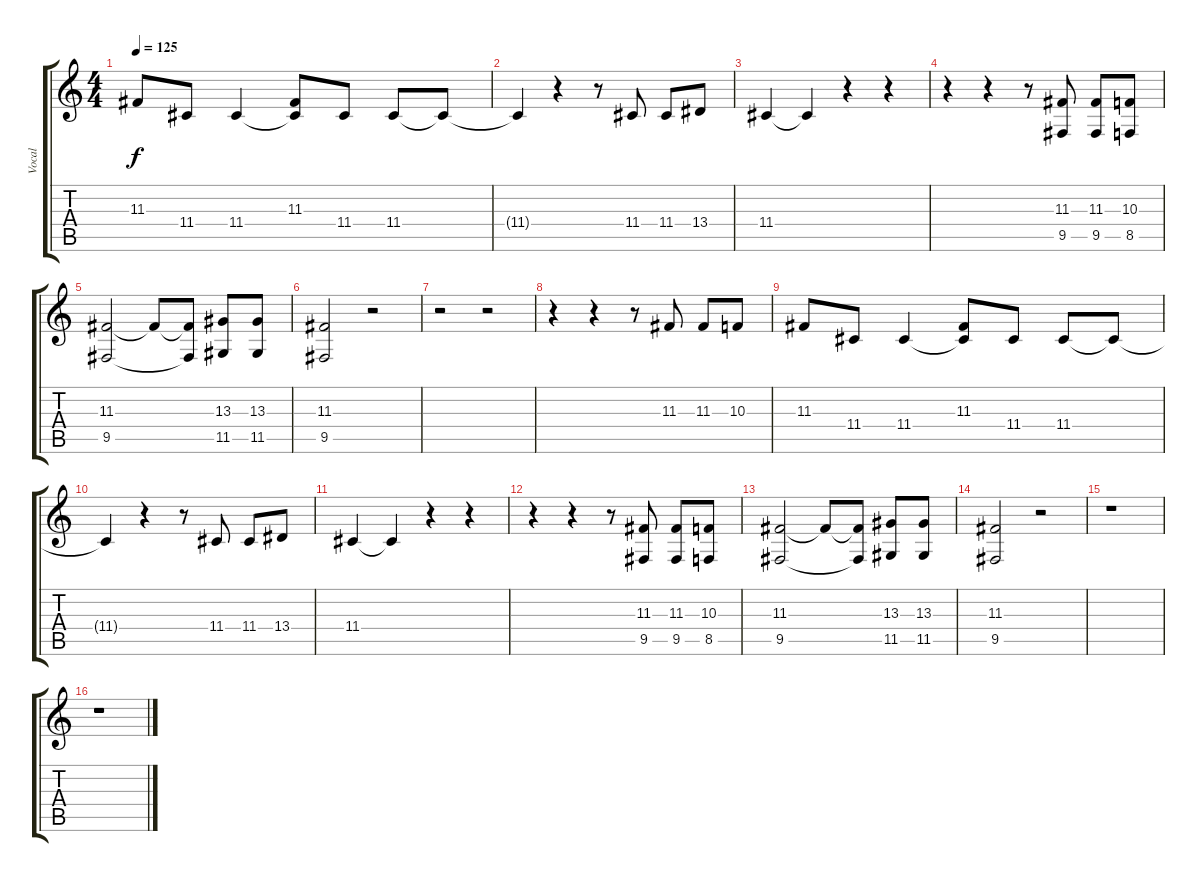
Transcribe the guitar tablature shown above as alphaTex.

\track ("Vocal" "Vocal") {instrument flute}
\staff {score tabs}
\tuning (E4 B3 G3 D3 A2 E2) {hide}
\ts (4 4)
\tempo 125
\clef g2
\ks c
11.3.8{dy f} 11.4.8 11.4.4 (11.3 11.4{t}).8 11.4.8 11.4.8 11.4{t}.8 |
11.4{t}.4 r.4 r.8 11.4.8 11.4.8 13.4.8 |
11.4.4 11.4{t}.4 r.4 r.4 |
r.4 r.4 r.8 (11.3 9.5).8 (11.3 9.5).8 (10.3 8.5).8 |
(11.3 9.5).2 11.3{t}.8 (11.3{t} 9.5{t}).8 (13.3 11.5).8 (13.3 11.5).8 |
(11.3 9.5).2 r.2 |
r.2 r.2 |
r.4 r.4 r.8 11.3.8 11.3.8 10.3.8 |
11.3.8 11.4.8 11.4.4 (11.3 11.4{t}).8 11.4.8 11.4.8 11.4{t}.8 |
11.4{t}.4 r.4 r.8 11.4.8 11.4.8 13.4.8 |
11.4.4 11.4{t}.4 r.4 r.4 |
r.4 r.4 r.8 (11.3 9.5).8 (11.3 9.5).8 (10.3 8.5).8 |
(11.3 9.5).2 11.3{t}.8 (11.3{t} 9.5{t}).8 (13.3 11.5).8 (13.3 11.5).8 |
(11.3 9.5).2 r.2 |
r.1 |
r.1
